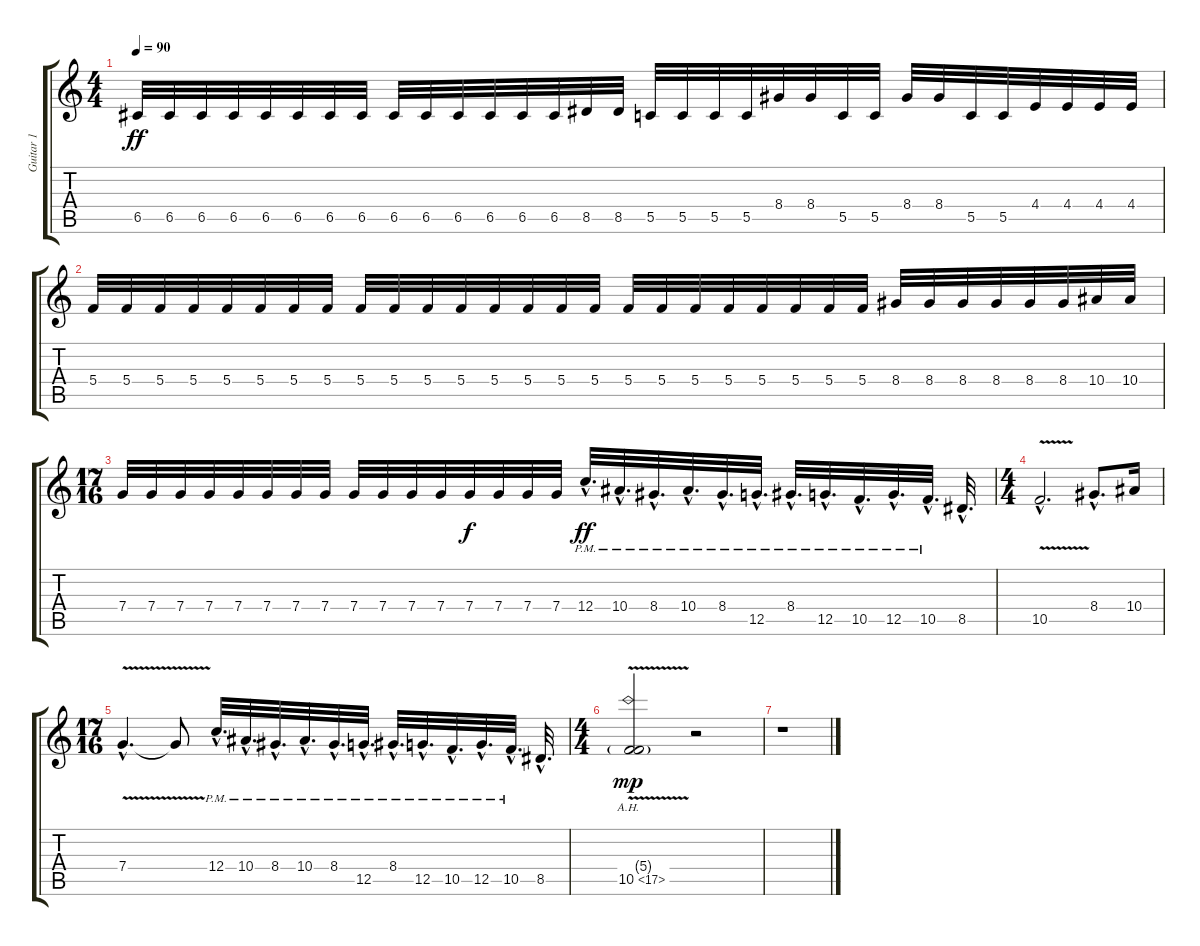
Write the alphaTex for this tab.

\track ("Guitar 1" "Guitar 1") {instrument distortionguitar}
\staff {score tabs}
\tuning (D4 A3 F3 C3 G2 C2) {hide}
\ts (4 4)
\tempo 90
\clef g2
\ks c
6.5.32{dy ff} 6.5.32 6.5.32 6.5.32 6.5.32 6.5.32 6.5.32 6.5.32 6.5.32 6.5.32 6.5.32 6.5.32 6.5.32 6.5.32 8.5.32 8.5.32 5.5.32 5.5.32 5.5.32 5.5.32 8.4.32 8.4.32 5.5.32 5.5.32 8.4.32 8.4.32 5.5.32 5.5.32 4.4.32 4.4.32 4.4.32 4.4.32 |
5.4.32 5.4.32 5.4.32 5.4.32 5.4.32 5.4.32 5.4.32 5.4.32 5.4.32 5.4.32 5.4.32 5.4.32 5.4.32 5.4.32 5.4.32 5.4.32 5.4.32 5.4.32 5.4.32 5.4.32 5.4.32 5.4.32 5.4.32 5.4.32 8.4.32 8.4.32 8.4.32 8.4.32 8.4.32 8.4.32 10.4.32 10.4.32 |
\ts (17 16)
7.4.32 7.4.32 7.4.32 7.4.32 7.4.32 7.4.32 7.4.32 7.4.32 7.4.32 7.4.32 7.4.32 7.4.32 7.4.32{dy f} 7.4.32 7.4.32 7.4.32 12.4{hac pm}.32{d dy ff} 10.4{hac pm}.32{d} 8.4{hac pm}.32{d} 10.4{hac pm}.32{d} 8.4{hac pm}.32{d} 12.5{hac pm}.32{d} 8.4{hac pm}.32{d} 12.5{hac pm}.32{d} 10.5{hac pm}.32{d} 12.5{hac pm}.32{d} 10.5{hac pm}.32{d} 8.5{hac}.32{d} |
\ts (4 4)
10.5{v hac}.2{d} 8.4{hac}.8{d} 10.4.16 |
\ts (17 16)
7.4{v hac}.4{d} 7.4{t}.8 12.4{hac pm}.32{d} 10.4{hac pm}.32{d} 8.4{hac pm}.32{d} 10.4{hac pm}.32{d} 8.4{hac pm}.32{d} 12.5{hac pm}.32{d} 8.4{hac pm}.32{d} 12.5{hac pm}.32{d} 10.5{hac pm}.32{d} 12.5{hac pm}.32{d} 10.5{hac pm}.32{d} 8.5{hac}.32{d} |
\ts (4 4)
(5.4{g} 10.5{ah 7 v}).2{dy mp} r.2 |
r.1
